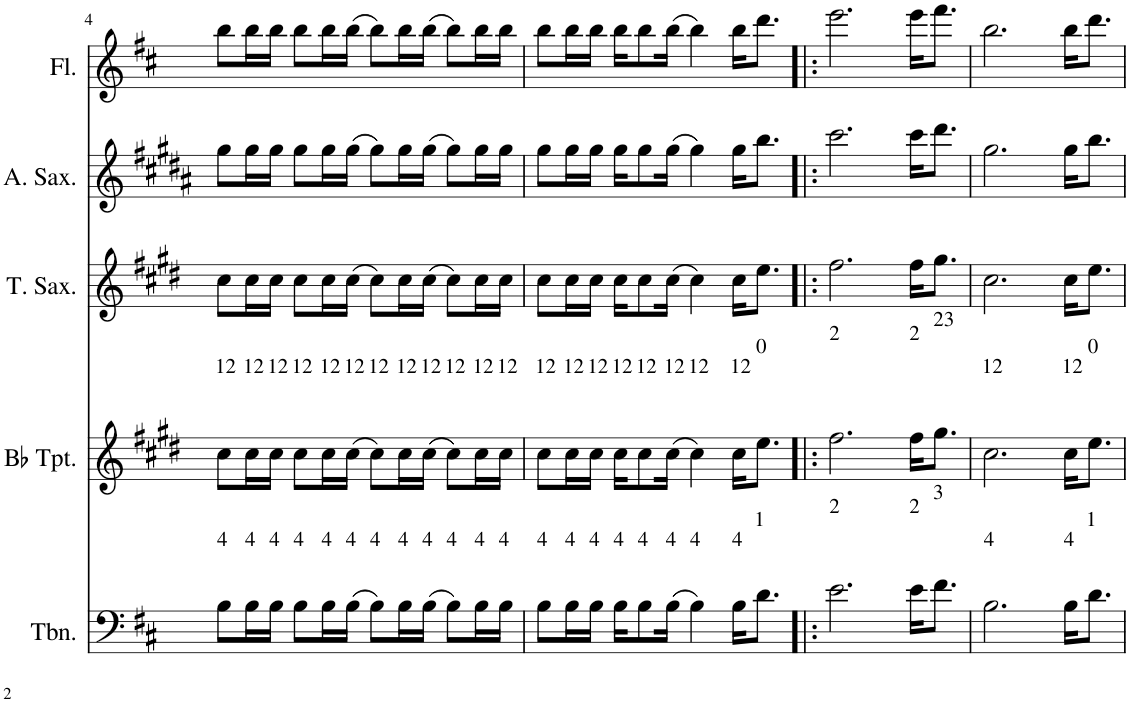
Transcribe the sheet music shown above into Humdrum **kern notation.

**kern	**kern	**kern	**kern	**kern
*part5	*part4	*part3	*part2	*part1
*staff5	*staff4	*staff3	*staff2	*staff1
*I"Trombone	*I"Bb Trumpet	*I"Tenor Saxophone	*I"Alto Saxophone	*I"Flute
*I'Tbn.	*I'Bb Tpt.	*I'T. Sax.	*I'A. Sax.	*I'Fl.
!!LO:PB:g=z
*clefF4	*clefG2	*clefG2	*clefG2	*clefG2
*	*Trd1c2	*Trd8c14	*Trd5c9	*
*k[f#c#]	*k[f#c#g#d#]	*k[f#c#g#d#]	*k[f#c#g#d#a#]	*k[f#c#]
*M4/4	*M4/4	*M4/4	*M4/4	*M4/4
*met(c)	*met(c)	*met(c)	*met(c)	*met(c)
=4	=4	=4	=4	=4
!	!LO:TX:a:t=12	!	!	!
!LO:TX:a:t=4	!	!	!	!
8B\L	8cc#\L	8cc#\L	8gg#\L	8bb\L
!	!LO:TX:a:t=12	!	!	!
!LO:TX:a:t=4	!	!	!	!
16B\L	16cc#\L	16cc#\L	16gg#\L	16bb\L
!	!LO:TX:a:t=12	!	!	!
!LO:TX:a:t=4	!	!	!	!
16B\JJ	16cc#\JJ	16cc#\JJ	16gg#\JJ	16bb\JJ
!	!LO:TX:a:t=12	!	!	!
!LO:TX:a:t=4	!	!	!	!
8B\L	8cc#\L	8cc#\L	8gg#\L	8bb\L
!	!LO:TX:a:t=12	!	!	!
!LO:TX:a:t=4	!	!	!	!
16B\L	16cc#\L	16cc#\L	16gg#\L	16bb\L
!	!LO:TX:a:t=12	!	!	!
!LO:TX:a:t=4	!	!	!	!
(16B\JJ	(16cc#\JJ	(16cc#\JJ	(16gg#\JJ	(16bb\JJ
!	!LO:TX:a:t=12	!	!	!
!LO:TX:a:t=4	!	!	!	!
8B\L)	8cc#\L)	8cc#\L)	8gg#\L)	8bb\L)
!	!LO:TX:a:t=12	!	!	!
!LO:TX:a:t=4	!	!	!	!
16B\L	16cc#\L	16cc#\L	16gg#\L	16bb\L
!	!LO:TX:a:t=12	!	!	!
!LO:TX:a:t=4	!	!	!	!
(16B\JJ	(16cc#\JJ	(16cc#\JJ	(16gg#\JJ	(16bb\JJ
!	!LO:TX:a:t=12	!	!	!
!LO:TX:a:t=4	!	!	!	!
8B\L)	8cc#\L)	8cc#\L)	8gg#\L)	8bb\L)
!	!LO:TX:a:t=12	!	!	!
!LO:TX:a:t=4	!	!	!	!
16B\L	16cc#\L	16cc#\L	16gg#\L	16bb\L
!	!LO:TX:a:t=12	!	!	!
!LO:TX:a:t=4	!	!	!	!
16B\JJ	16cc#\JJ	16cc#\JJ	16gg#\JJ	16bb\JJ
=5	=5	=5	=5	=5
!	!LO:TX:a:t=12	!	!	!
!LO:TX:a:t=4	!	!	!	!
8B\L	8cc#\L	8cc#\L	8gg#\L	8bb\L
!	!LO:TX:a:t=12	!	!	!
!LO:TX:a:t=4	!	!	!	!
16B\L	16cc#\L	16cc#\L	16gg#\L	16bb\L
!	!LO:TX:a:t=12	!	!	!
!LO:TX:a:t=4	!	!	!	!
16B\JJ	16cc#\JJ	16cc#\JJ	16gg#\JJ	16bb\JJ
!	!LO:TX:a:t=12	!	!	!
!LO:TX:a:t=4	!	!	!	!
16B\KL	16cc#\KL	16cc#\KL	16gg#\KL	16bb\KL
!	!LO:TX:a:t=12	!	!	!
!LO:TX:a:t=4	!	!	!	!
8B\	8cc#\	8cc#\	8gg#\	8bb\
!	!LO:TX:a:t=12	!	!	!
!LO:TX:a:t=4	!	!	!	!
(16B\Jk	(16cc#\Jk	(16cc#\Jk	(16gg#\Jk	(16bb\Jk
!	!LO:TX:a:t=12	!	!	!
!LO:TX:a:t=4	!	!	!	!
4B\)	4cc#\)	4cc#\)	4gg#\)	4bb\)
!	!LO:TX:a:t=12	!	!	!
!LO:TX:a:t=4	!	!	!	!
16B\KL	16cc#\KL	16cc#\KL	16gg#\KL	16bb\KL
!	!LO:TX:a:t=0	!	!	!
!LO:TX:a:t=1	!	!	!	!
8.d\J	8.ee\J	8.ee\J	8.bb\J	8.ddd\J
=6!|:	=6!|:	=6!|:	=6!|:	=6!|:
!	!LO:TX:a:t=2	!	!	!
!LO:TX:a:t=2	!	!	!	!
2.e\	2.ff#\	2.ff#\	2.ccc#\	2.eee\
!	!LO:TX:a:t=2	!	!	!
!LO:TX:a:t=2	!	!	!	!
16e\KL	16ff#\KL	16ff#\KL	16ccc#\KL	16eee\KL
!	!LO:TX:a:t=23	!	!	!
!LO:TX:a:t=3	!	!	!	!
8.f#\J	8.gg#\J	8.gg#\J	8.ddd#\J	8.fff#\J
=7	=7	=7	=7	=7
!	!LO:TX:a:t=12	!	!	!
!LO:TX:a:t=4	!	!	!	!
2.B\	2.cc#\	2.cc#\	2.gg#\	2.bb\
!	!LO:TX:a:t=12	!	!	!
!LO:TX:a:t=4	!	!	!	!
16B\KL	16cc#\KL	16cc#\KL	16gg#\KL	16bb\KL
!	!LO:TX:a:t=0	!	!	!
!LO:TX:a:t=1	!	!	!	!
8.d\J	8.ee\J	8.ee\J	8.bb\J	8.ddd\J
=	=	=	=	=
*-	*-	*-	*-	*-
